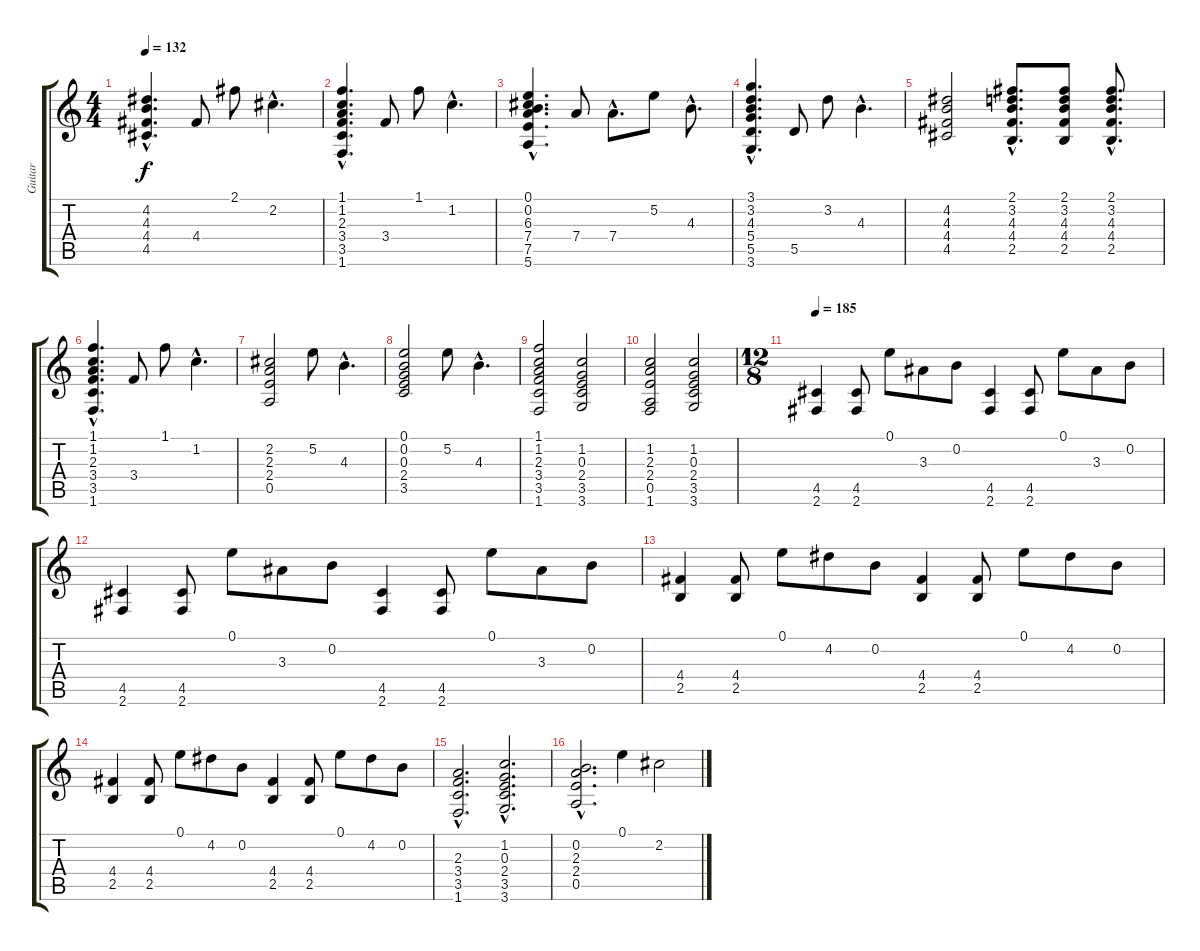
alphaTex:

\track ("Guitar" "Guitar") {instrument overdrivenguitar}
\staff {score tabs}
\tuning (E4 B3 G3 D3 A2 E2) {hide}
\ts (4 4)
\tempo 132
\clef g2
\ks c
(4.2{hac} 4.3{hac} 4.4{hac} 4.5{hac}).4{d dy f} 4.4.8 2.1.8 2.2{hac}.4{d} |
(1.1{hac} 1.2{hac} 2.3{hac} 3.4{hac} 3.5{hac} 1.6{hac}).4{d} 3.4.8 1.1.8 1.2{hac}.4{d} |
(0.1{hac} 0.2{hac} 6.3{hac} 7.4{hac} 7.5{hac} 5.6{hac}).4{d} 7.4.8 7.4{hac}.8{d} 5.2.8 4.3{hac}.8{d} |
(3.1{hac} 3.2{hac} 4.3{hac} 5.4{hac} 5.5{hac} 3.6{hac}).4{d} 5.5.8 3.2.8 4.3{hac}.4{d} |
(4.2 4.3 4.4 4.5).2 (2.1{hac} 3.2{hac} 4.3{hac} 4.4{hac} 2.5{hac}).8{d} (2.1 3.2 4.3 4.4 2.5).8 (2.1{hac} 3.2{hac} 4.3{hac} 4.4{hac} 2.5{hac}).8{d} |
(1.1{hac} 1.2{hac} 2.3{hac} 3.4{hac} 3.5{hac} 1.6{hac}).4{d} 3.4.8 1.1.8 1.2{hac}.4{d} |
(2.2 2.3 2.4 0.5).2 5.2.8 4.3{hac}.4{d} |
(0.1 0.2 0.3 2.4 3.5).2 5.2.8 4.3{hac}.4{d} |
(1.1 1.2 2.3 3.4 3.5 1.6).2 (1.2 0.3 2.4 3.5 3.6).2 |
(1.2 2.3 2.4 0.5 1.6).2 (1.2 0.3 2.4 3.5 3.6).2 |
\ts (12 8)
\tempo 185
(4.5 2.6).4 (4.5 2.6).8 0.1.8 3.3.8 0.2.8 (4.5 2.6).4 (4.5 2.6).8 0.1.8 3.3.8 0.2.8 |
(4.5 2.6).4 (4.5 2.6).8 0.1.8 3.3.8 0.2.8 (4.5 2.6).4 (4.5 2.6).8 0.1.8 3.3.8 0.2.8 |
(4.4 2.5).4 (4.4 2.5).8 0.1.8 4.2.8 0.2.8 (4.4 2.5).4 (4.4 2.5).8 0.1.8 4.2.8 0.2.8 |
(4.4 2.5).4 (4.4 2.5).8 0.1.8 4.2.8 0.2.8 (4.4 2.5).4 (4.4 2.5).8 0.1.8 4.2.8 0.2.8 |
(2.3{hac} 3.4{hac} 3.5{hac} 1.6{hac}).2{d} (1.2{hac} 0.3{hac} 2.4{hac} 3.5{hac} 3.6{hac}).2{d} |
(0.2{hac} 2.3{hac} 2.4{hac} 0.5{hac}).2{d} 0.1.4 2.2.2
